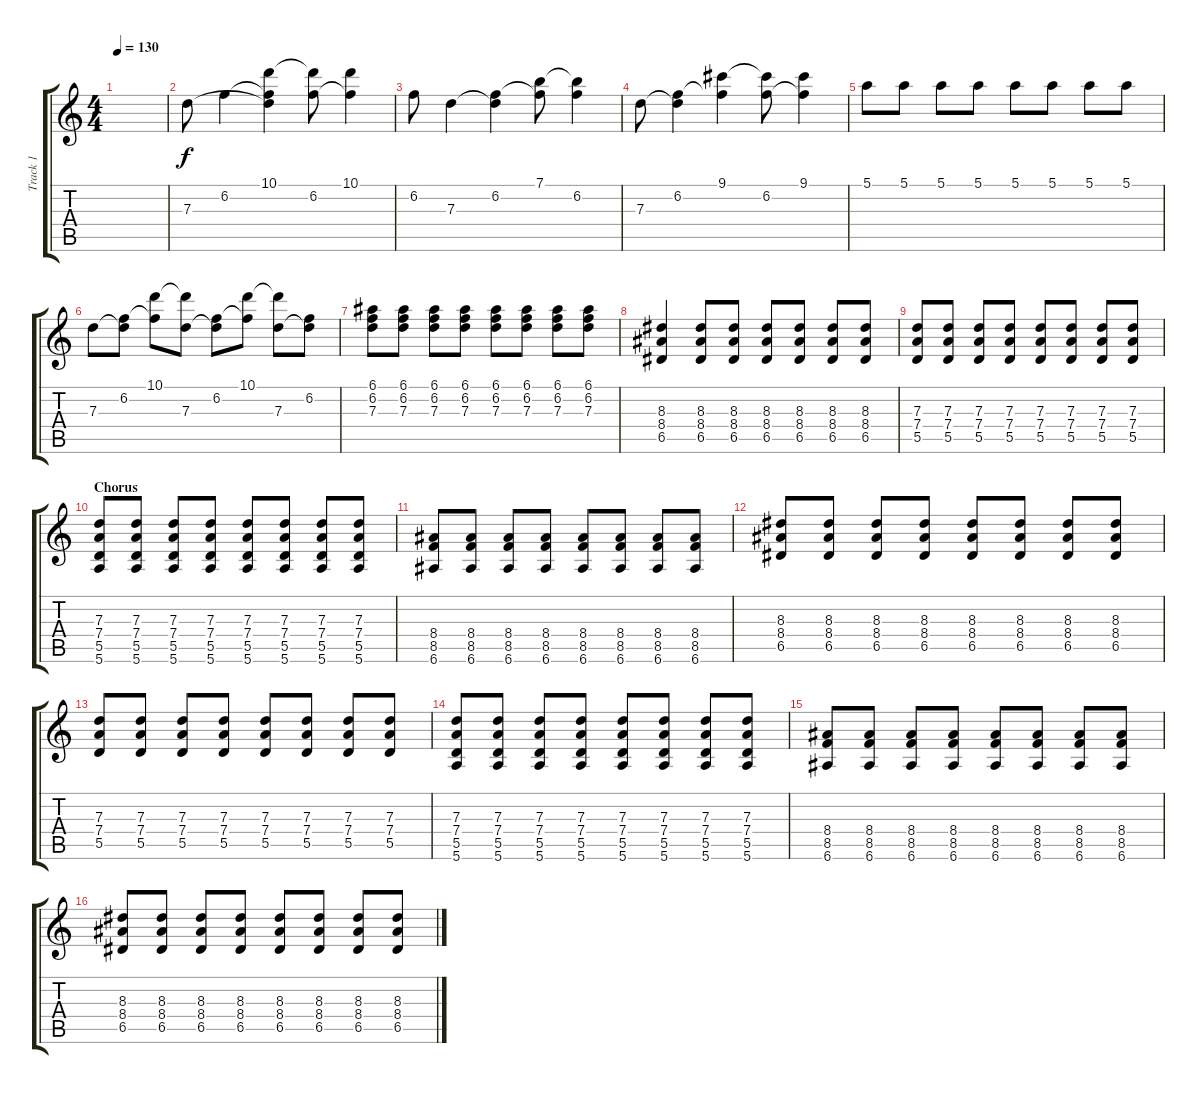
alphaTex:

\track ("Track 1" "Track 1") {instrument distortionguitar}
\staff {score tabs}
\tuning (E4 B3 G3 D3 A2 E2) {hide}
\ts (4 4)
\tempo 130
\clef g2
\ks c
|
7.3.8 6.2.4 (10.1 6.2{t} 7.3{t}).4 (10.1{t} 6.2).8 (10.1 6.2{t}).4 |
6.2.8 7.3.4 (6.2 7.3{t}).4 (7.1 6.2{t}).8 (7.1{t} 6.2).4 |
7.3.8 (6.2 7.3{t}).4 (9.1 6.2{t}).4 (9.1{t} 6.2).8 (9.1 6.2{t}).4 |
5.1.8 5.1.8 5.1.8 5.1.8 5.1.8 5.1.8 5.1.8 5.1.8 |
7.3.8 (6.2 7.3{t}).8 (10.1 6.2{t}).8 (10.1{t} 7.3).8 (6.2 7.3{t}).8 (10.1 6.2{t}).8 (10.1{t} 7.3).8 (6.2 7.3{t}).8 |
(6.1 6.2 7.3).8 (6.1 6.2 7.3).8 (6.1 6.2 7.3).8 (6.1 6.2 7.3).8 (6.1 6.2 7.3).8 (6.1 6.2 7.3).8 (6.1 6.2 7.3).8 (6.1 6.2 7.3).8 |
(8.3 8.4 6.5).4 (8.3 8.4 6.5).8 (8.3 8.4 6.5).8 (8.3 8.4 6.5).8 (8.3 8.4 6.5).8 (8.3 8.4 6.5).8 (8.3 8.4 6.5).8 |
(7.3 7.4 5.5).8 (7.3 7.4 5.5).8 (7.3 7.4 5.5).8 (7.3 7.4 5.5).8 (7.3 7.4 5.5).8 (7.3 7.4 5.5).8 (7.3 7.4 5.5).8 (7.3 7.4 5.5).8 |
\section ("" "Chorus")
(7.3 7.4 5.5 5.6).8 (7.3 7.4 5.5 5.6).8 (7.3 7.4 5.5 5.6).8 (7.3 7.4 5.5 5.6).8 (7.3 7.4 5.5 5.6).8 (7.3 7.4 5.5 5.6).8 (7.3 7.4 5.5 5.6).8 (7.3 7.4 5.5 5.6).8 |
(8.4 8.5 6.6).8 (8.4 8.5 6.6).8 (8.4 8.5 6.6).8 (8.4 8.5 6.6).8 (8.4 8.5 6.6).8 (8.4 8.5 6.6).8 (8.4 8.5 6.6).8 (8.4 8.5 6.6).8 |
(8.3 8.4 6.5).8 (8.3 8.4 6.5).8 (8.3 8.4 6.5).8 (8.3 8.4 6.5).8 (8.3 8.4 6.5).8 (8.3 8.4 6.5).8 (8.3 8.4 6.5).8 (8.3 8.4 6.5).8 |
(7.3 7.4 5.5).8 (7.3 7.4 5.5).8 (7.3 7.4 5.5).8 (7.3 7.4 5.5).8 (7.3 7.4 5.5).8 (7.3 7.4 5.5).8 (7.3 7.4 5.5).8 (7.3 7.4 5.5).8 |
(7.3 7.4 5.5 5.6).8 (7.3 7.4 5.5 5.6).8 (7.3 7.4 5.5 5.6).8 (7.3 7.4 5.5 5.6).8 (7.3 7.4 5.5 5.6).8 (7.3 7.4 5.5 5.6).8 (7.3 7.4 5.5 5.6).8 (7.3 7.4 5.5 5.6).8 |
(8.4 8.5 6.6).8 (8.4 8.5 6.6).8 (8.4 8.5 6.6).8 (8.4 8.5 6.6).8 (8.4 8.5 6.6).8 (8.4 8.5 6.6).8 (8.4 8.5 6.6).8 (8.4 8.5 6.6).8 |
(8.3 8.4 6.5).8 (8.3 8.4 6.5).8 (8.3 8.4 6.5).8 (8.3 8.4 6.5).8 (8.3 8.4 6.5).8 (8.3 8.4 6.5).8 (8.3 8.4 6.5).8 (8.3 8.4 6.5).8
